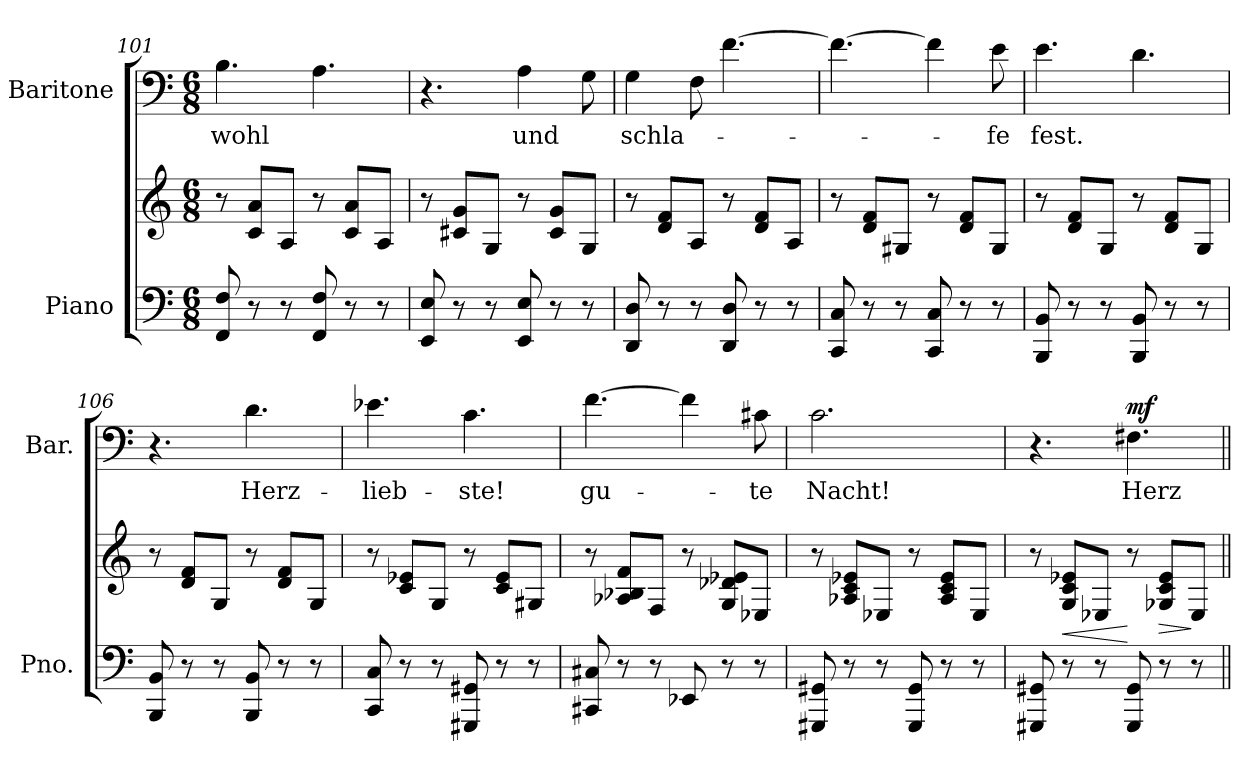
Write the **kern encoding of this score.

**kern	**kern	**dynam	**kern	**text	**dynam
*part2	*part2	*part2	*part1	*part1	*part1
*staff3	*staff2	*staff2/3	*staff1	*staff1	*staff1
*I"Piano	*	*	*I"Baritone	*	*
*I'Pno.	*	*	*I'Bar.	*	*
*clefF4	*clefG2	*	*clefF4	*	*
*k[]	*k[]	*	*k[]	*	*
*a:	*a:	*	*a:	*	*
*M6/8	*M6/8	*	*M6/8	*	*
=101	=101	=101	=101	=101	=101
!	!	!	!	!LO:LY:b:color=#000000	!
8FFi/ 8Fi	8r	.	4.Bi\	wohl	.
8r	8ci/ 8ai/L	.	.	.	.
8r	8Ai/J	.	.	.	.
8FFi/ 8Fi	8r	.	4.Ai\	.	.
8r	8ci/ 8ai/L	.	.	.	.
8r	8Ai/J	.	.	.	.
=102	=102	=102	=102	=102	=102
8EEi/ 8Ei	8r	.	4.r	.	.
8r	8c#Xi/ 8gi/L	.	.	.	.
8r	8Gi/J	.	.	.	.
!	!	!	!	!LO:LY:b:color=#000000	!
8EEi/ 8Ei	8r	.	4Ai\	und	.
8r	8c#i/ 8gi/L	.	.	.	.
8r	8Gi/J	.	8Gi\	.	.
=103	=103	=103	=103	=103	=103
!	!	!	!	!LO:LY:b:color=#000000	!
8DDi/ 8Di	8r	.	4Gi\	schla-	.
8r	8di/ 8fi/L	.	.	.	.
8r	8Ai/J	.	8Fi\	.	.
8DDi/ 8Di	8r	.	[4.fi\	.	.
8r	8di/ 8fi/L	.	.	.	.
8r	8Ai/J	.	.	.	.
!!LO:PB:g=z
=104	=104	=104	=104	=104	=104
8CCi/ 8Ci	8r	.	4.fi\_	.	.
8r	8di/ 8fi/L	.	.	.	.
8r	8G#Xi/J	.	.	.	.
8CCi/ 8Ci	8r	.	4fi\]	.	.
8r	8di/ 8fi/L	.	.	.	.
!	!	!	!	!LO:LY:b:color=#000000	!
8r	8G#i/J	.	8ei\	-fe	.
=105	=105	=105	=105	=105	=105
!	!	!	!	!LO:LY:b:color=#000000	!
8BBBi/ 8BBi	8r	.	4.ei\	fest.	.
8r	8di/ 8fi/L	.	.	.	.
8r	8Gi/J	.	.	.	.
8BBBi/ 8BBi	8r	.	4.di\	.	.
8r	8di/ 8fi/L	.	.	.	.
8r	8Gi/J	.	.	.	.
=106	=106	=106	=106	=106	=106
8BBBi/ 8BBi	8r	.	4.r	.	.
8r	8di/ 8fi/L	.	.	.	.
8r	8Gi/J	.	.	.	.
!	!	!	!	!LO:LY:b:color=#000000	!
8BBBi/ 8BBi	8r	.	4.di\	Herz-	.
8r	8di/ 8fi/L	.	.	.	.
8r	8Gi/J	.	.	.	.
=107	=107	=107	=107	=107	=107
!	!	!	!	!LO:LY:b:color=#000000	!
8CCi/ 8Ci	8r	.	4.e-Xi\	-lieb-	.
8r	8ci/ 8e-Xi/L	.	.	.	.
8r	8Gi/J	.	.	.	.
!	!	!	!	!LO:LY:b:color=#000000	!
8GGG#Xi/ 8GG#Xi	8r	.	4.ci\	-ste!	.
8r	8ci/ 8e-i/L	.	.	.	.
8r	8G#Xi/J	.	.	.	.
=108	=108	=108	=108	=108	=108
!	!	!	!	!LO:LY:b:color=#000000	!
8CC#Xi/ 8C#Xi	8r	.	[4.fi\	gu-	.
8r	8A-Xi/ 8B-Xi/ 8fi/L	.	.	.	.
8r	8Fi/J	.	.	.	.
8EE-Xi/	8r	.	4fi\]	.	.
8r	8Gi/ 8d-Xi/ 8e-Xi/L	.	.	.	.
!	!	!	!	!LO:LY:b:color=#000000	!
8r	8E-Xi/J	.	8c#Xi\	-te	.
!!LO:LB:g=z
=109	=109	=109	=109	=109	=109
!	!	!	!	!LO:LY:b:color=#000000	!
8GGG#Xi/ 8GG#Xi	8r	.	2.ci\	Nacht!	.
8r	8A-Xi/ 8ci/ 8e-Xi/L	.	.	.	.
8r	8E-Xi/J	.	.	.	.
8GGG#i/ 8GG#i	8r	.	.	.	.
8r	8A-i/ 8ci/ 8e-i/L	.	.	.	.
8r	8E-i/J	.	.	.	.
=110	=110	=110	=110	=110	=110
8GGG#Xi/ 8GG#Xi	8r	.	4.r	.	.
!	!	!LO:HP:b	!	!	!
8r	8Gi/ 8ci/ 8e-Xi/L	<	.	.	.
8r	8E-Xi/J	.	.	.	.
!	!	!	!	!LO:LY:b:color=#000000	!
8GGG#i/ 8GG#i	8r	[	4.F#Xi\	Herz-	mf
!	!	!LO:HP:b	!	!	!
8r	8G-Xi/ 8ci/ 8e-i/L	>	.	.	.
8r	8E-i/J	]	.	.	.
=||	=||	=||	=||	=||	=||
*-	*-	*-	*-	*-	*-
